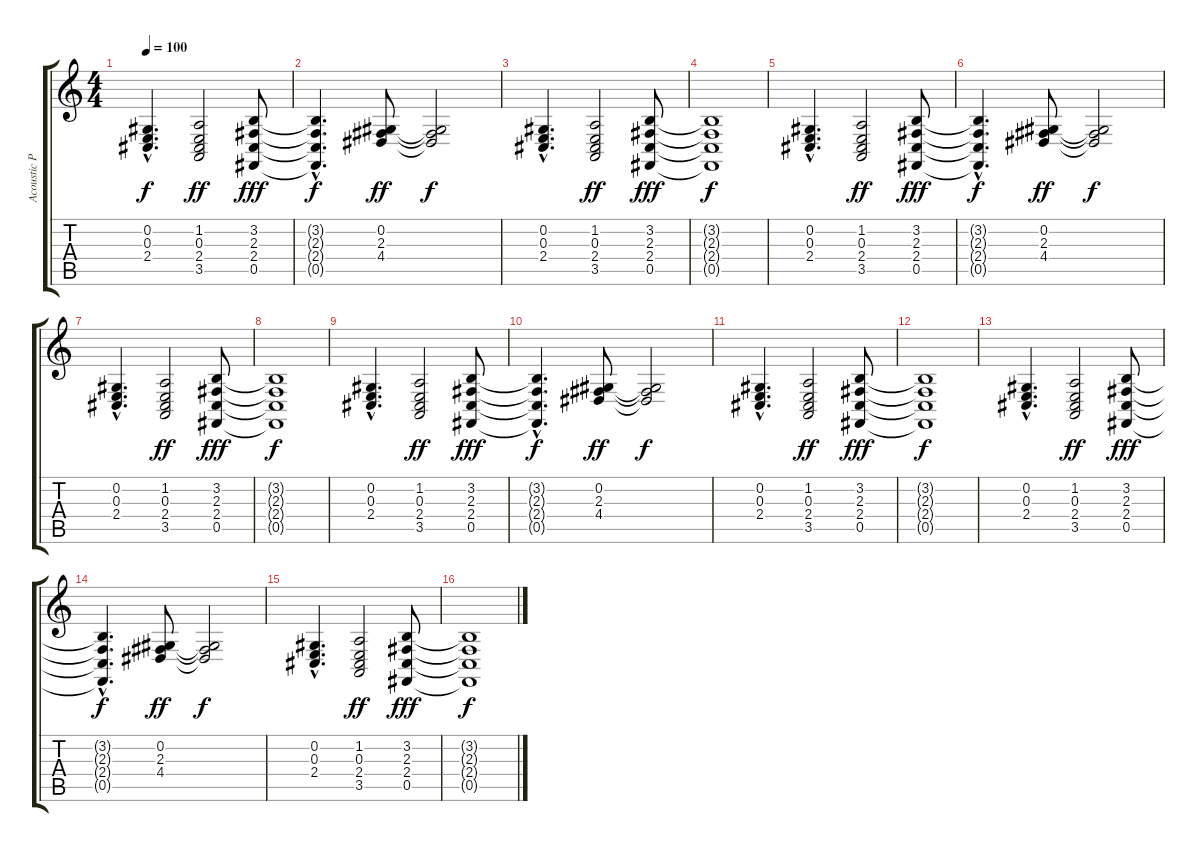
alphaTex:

\track ("Acoustic Piano" "Acoustic P") {instrument acousticgrandpiano}
\staff {score tabs}
\tuning (Db4 Ab3 E3 B2 Gb2 Db2) {hide}
\ts (4 4)
\tempo 100
\clef g2
\ks c
(0.2{hac} 0.3{hac} 2.4{hac}).4{d dy f} (1.2 0.3 2.4 3.5).2{dy ff} (3.2 2.3 2.4 0.5).8{dy fff} |
(3.2{hac t} 2.3{hac t} 2.4{hac t} 0.5{hac t}).4{d dy f} (0.2 2.3 4.4).8{dy ff} (0.2{t} 2.3{t} 4.4{t}).2{dy f} |
(0.2{hac} 0.3{hac} 2.4{hac}).4{d volume 16} (1.2 0.3 2.4 3.5).2{dy ff} (3.2 2.3 2.4 0.5).8{dy fff} |
(3.2{t} 2.3{t} 2.4{t} 0.5{t}).1{dy f} |
(0.2{hac} 0.3{hac} 2.4{hac}).4{d} (1.2 0.3 2.4 3.5).2{dy ff} (3.2 2.3 2.4 0.5).8{dy fff} |
(3.2{hac t} 2.3{hac t} 2.4{hac t} 0.5{hac t}).4{d dy f} (0.2 2.3 4.4).8{dy ff} (0.2{t} 2.3{t} 4.4{t}).2{dy f} |
(0.2{hac} 0.3{hac} 2.4{hac}).4{d volume 16} (1.2 0.3 2.4 3.5).2{dy ff} (3.2 2.3 2.4 0.5).8{dy fff} |
(3.2{t} 2.3{t} 2.4{t} 0.5{t}).1{dy f} |
(0.2{hac} 0.3{hac} 2.4{hac}).4{d} (1.2 0.3 2.4 3.5).2{dy ff} (3.2 2.3 2.4 0.5).8{dy fff} |
(3.2{hac t} 2.3{hac t} 2.4{hac t} 0.5{hac t}).4{d dy f} (0.2 2.3 4.4).8{dy ff} (0.2{t} 2.3{t} 4.4{t}).2{dy f} |
(0.2{hac} 0.3{hac} 2.4{hac}).4{d volume 16} (1.2 0.3 2.4 3.5).2{dy ff} (3.2 2.3 2.4 0.5).8{dy fff} |
(3.2{t} 2.3{t} 2.4{t} 0.5{t}).1{dy f} |
(0.2{hac} 0.3{hac} 2.4{hac}).4{d} (1.2 0.3 2.4 3.5).2{dy ff} (3.2 2.3 2.4 0.5).8{dy fff} |
(3.2{hac t} 2.3{hac t} 2.4{hac t} 0.5{hac t}).4{d dy f} (0.2 2.3 4.4).8{dy ff} (0.2{t} 2.3{t} 4.4{t}).2{dy f} |
(0.2{hac} 0.3{hac} 2.4{hac}).4{d volume 16} (1.2 0.3 2.4 3.5).2{dy ff} (3.2 2.3 2.4 0.5).8{dy fff} |
(3.2{t} 2.3{t} 2.4{t} 0.5{t}).1{dy f}
